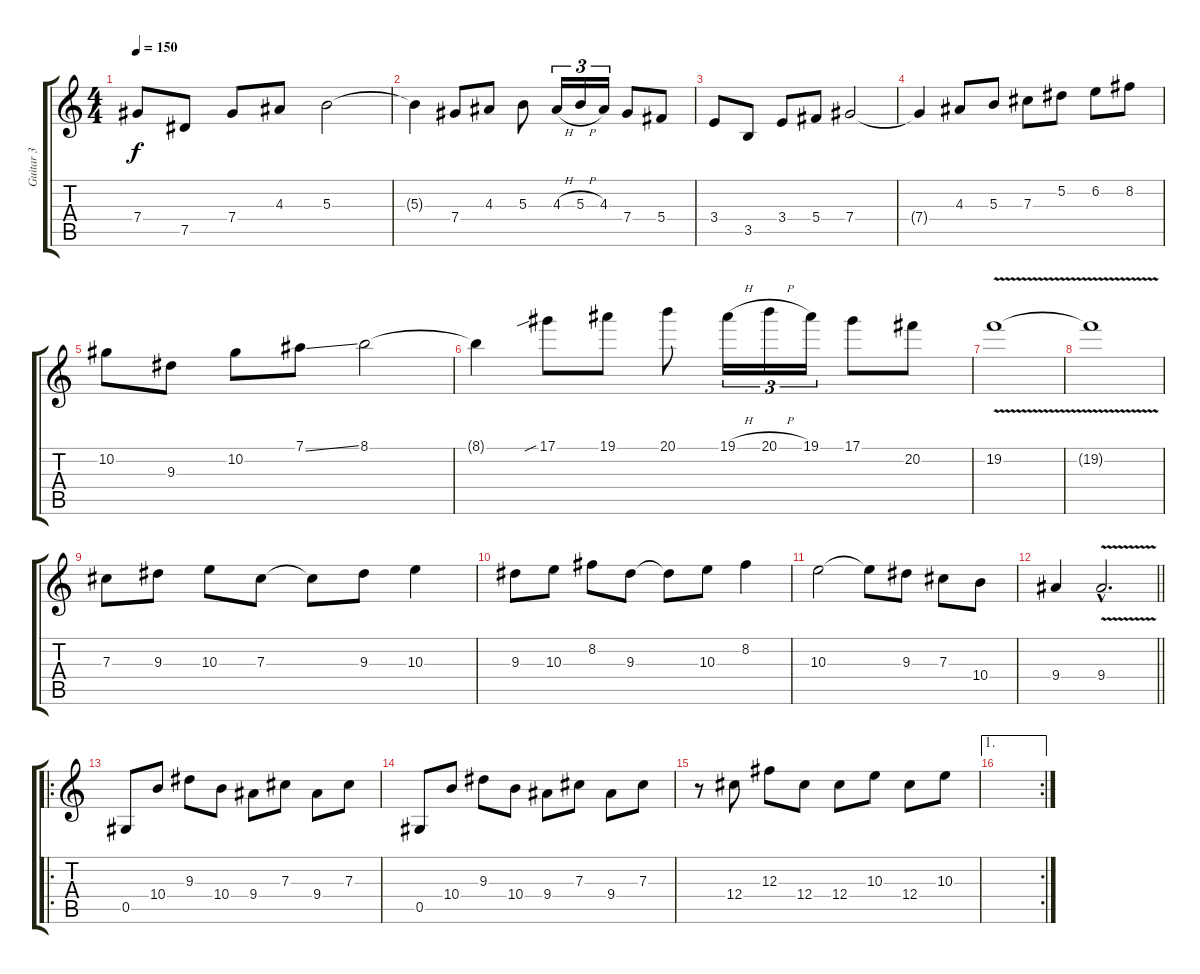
\track ("Guitar 3" "Guitar 3") {instrument distortionguitar}
\staff {score tabs}
\tuning (Eb4 Bb3 Gb3 Db3 Ab2 Eb2) {hide}
\ts (4 4)
\tempo 150
\clef g2
\ks c
7.4.8{dy f instrument distortionguitar} 7.5.8 7.4.8 4.3.8 5.3.2 |
5.3{t}.4 7.4.8 4.3.8 5.3.8 4.3{h}.16{tu (3 2)} 5.3{h}.16{tu (3 2)} 4.3.16{tu (3 2)} 7.4.8 5.4.8 |
3.4.8 3.5.8 3.4.8 5.4.8 7.4.2 |
7.4{t}.4 4.3.8 5.3.8 7.3.8 5.2.8 6.2.8 8.2.8 |
10.2.8 9.3.8 10.2.8 7.1{ss}.8 8.1.2 |
8.1{t}.4 17.1{sib}.8 19.1.8 20.1.8 19.1{h}.16{tu (3 2)} 20.1{h}.16{tu (3 2)} 19.1.16{tu (3 2)} 17.1.8 20.2.8 |
19.2{v}.1 |
19.2{t}.1 |
7.3.8 9.3.8 10.3.8 7.3.8 7.3{t}.8 9.3.8 10.3.4 |
9.3.8 10.3.8 8.2.8 9.3.8 9.3{t}.8 10.3.8 8.2.4 |
10.3.2 10.3{t}.8 9.3.8 7.3.8 10.4.8 |
\barLineRight lightlight
9.4.4 9.4{v hac}.2{d} |
\ro
0.5.8 10.4.8 9.3.8 10.4.8 9.4.8 7.3.8 9.4.8 7.3.8 |
0.5.8 10.4.8 9.3.8 10.4.8 9.4.8 7.3.8 9.4.8 7.3.8 |
r.8 12.4.8 12.3.8 12.4.8 12.4.8 10.3.8 12.4.8 10.3.8 |
\ae 1
\rc 2
